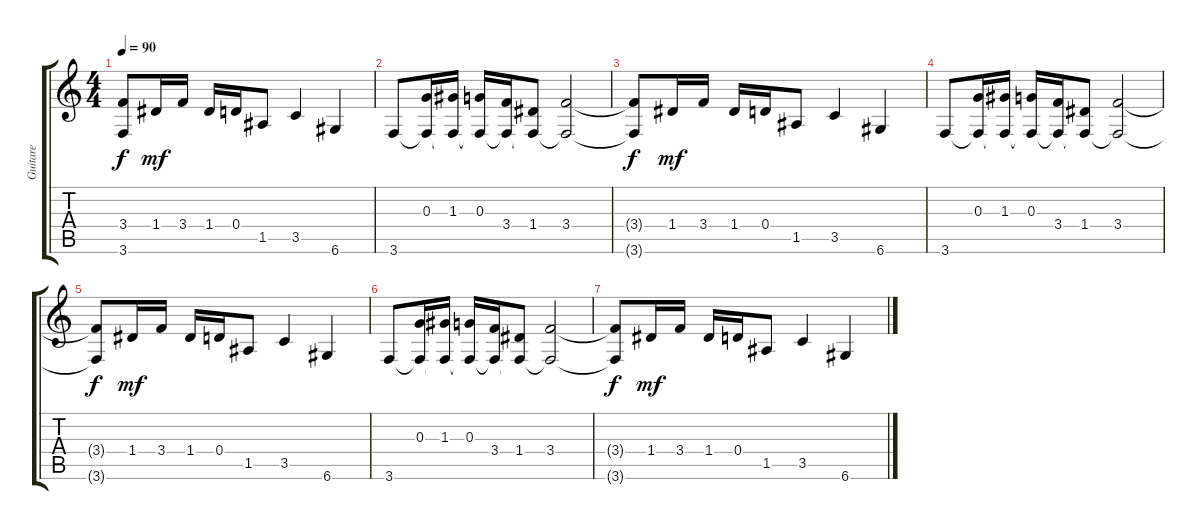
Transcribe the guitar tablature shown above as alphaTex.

\track ("Guitare" "Guitare") {instrument electricguitarjazz}
\staff {score tabs}
\tuning (E4 B3 G3 D3 A2 D2) {hide}
\ts (4 4)
\tempo 90
\clef g2
\ks c
(3.4{t} 3.6{t}).8{dy f} 1.4.16{dy mf} 3.4.16 1.4.16 0.4.16 1.5.8 3.5.4 6.6.4 |
3.6.8 (0.3 3.6{t}).16 (1.3 3.6{t}).16 (0.3 3.6{t}).16 (3.4 3.6{t}).16 (1.4 3.6{t}).8 (3.4 3.6{t}).2 |
(3.4{t} 3.6{t}).8{dy f} 1.4.16{dy mf} 3.4.16 1.4.16 0.4.16 1.5.8 3.5.4 6.6.4 |
3.6.8 (0.3 3.6{t}).16 (1.3 3.6{t}).16 (0.3 3.6{t}).16 (3.4 3.6{t}).16 (1.4 3.6{t}).8 (3.4 3.6{t}).2 |
(3.4{t} 3.6{t}).8{dy f} 1.4.16{dy mf} 3.4.16 1.4.16 0.4.16 1.5.8 3.5.4 6.6.4 |
3.6.8 (0.3 3.6{t}).16 (1.3 3.6{t}).16 (0.3 3.6{t}).16 (3.4 3.6{t}).16 (1.4 3.6{t}).8 (3.4 3.6{t}).2 |
(3.4{t} 3.6{t}).8{dy f} 1.4.16{dy mf} 3.4.16 1.4.16 0.4.16 1.5.8 3.5.4 6.6.4
